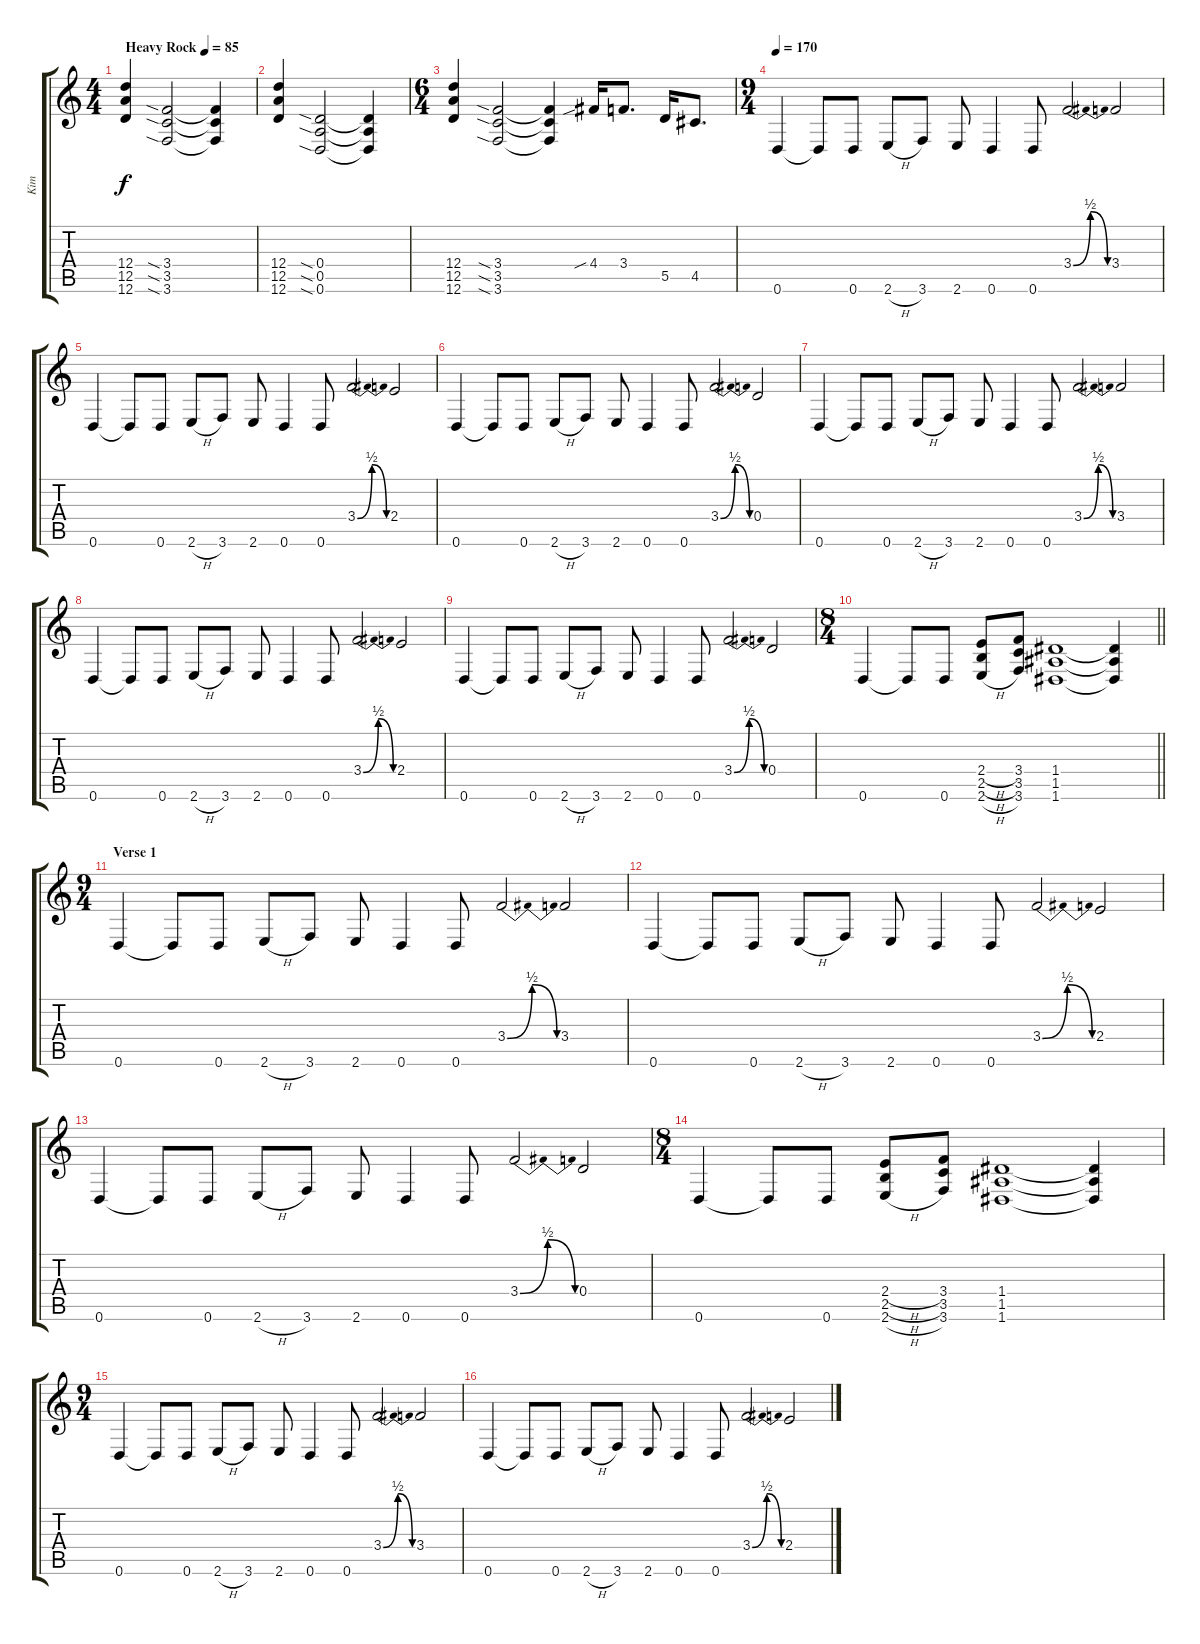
\track ("Kim" "Kim") {instrument distortionguitar}
\staff {score tabs}
\tuning (E4 B3 G3 D3 A2 D2) {hide}
\ts (4 4)
\tempo (85 "Heavy Rock")
\clef g2
\ks c
(12.4 12.5 12.6).4{dy f instrument distortionguitar} (3.4{sia} 3.5{sia} 3.6{sia}).2 (3.4{t} 3.5{t} 3.6{t}).4 |
(12.4 12.5 12.6).4 (0.4{sia} 0.5{sia} 0.6{sia}).2 (0.4{t} 0.5{t} 0.6{t}).4 |
\ts (6 4)
(12.4 12.5 12.6).4 (3.4{sia} 3.5{sia} 3.6{sia}).2 (3.4{t} 3.5{t} 3.6{t}).4 4.4{sib}.16 3.4.8{d} 5.5.16 4.5.8{d} |
\ts (9 4)
\tempo 170
0.6.4{instrument distortionguitar} 0.6{t}.8 0.6.8 2.6{h}.8 3.6.8 2.6.8 0.6.4 0.6.8 3.4{be (bendrelease 0 0 15 2 45 2 60 0)}.2 3.4.2 |
0.6.4 0.6{t}.8 0.6.8 2.6{h}.8 3.6.8 2.6.8 0.6.4 0.6.8 3.4{be (bendrelease 0 0 15 2 45 2 60 0)}.2 2.4.2 |
0.6.4 0.6{t}.8 0.6.8 2.6{h}.8 3.6.8 2.6.8 0.6.4 0.6.8 3.4{be (bendrelease 0 0 15 2 45 2 60 0)}.2 0.4.2 |
0.6.4 0.6{t}.8 0.6.8 2.6{h}.8 3.6.8 2.6.8 0.6.4 0.6.8 3.4{be (bendrelease 0 0 15 2 45 2 60 0)}.2 3.4.2 |
0.6.4 0.6{t}.8 0.6.8 2.6{h}.8 3.6.8 2.6.8 0.6.4 0.6.8 3.4{be (bendrelease 0 0 15 2 45 2 60 0)}.2 2.4.2 |
0.6.4 0.6{t}.8 0.6.8 2.6{h}.8 3.6.8 2.6.8 0.6.4 0.6.8 3.4{be (bendrelease 0 0 15 2 45 2 60 0)}.2 0.4.2 |
\ts (8 4)
\barLineRight lightlight
0.6.4 0.6{t}.8 0.6.8 (2.4{h} 2.5{h} 2.6{h}).8 (3.4 3.5 3.6).8 (1.4 1.5 1.6).1 (1.4{t} 1.5{t} 1.6{t}).4 |
\ts (9 4)
\section ("" "Verse 1")
0.6.4 0.6{t}.8 0.6.8 2.6{h}.8 3.6.8 2.6.8 0.6.4 0.6.8 3.4{be (bendrelease 0 0 15 2 45 2 60 0)}.2 3.4.2 |
0.6.4 0.6{t}.8 0.6.8 2.6{h}.8 3.6.8 2.6.8 0.6.4 0.6.8 3.4{be (bendrelease 0 0 15 2 45 2 60 0)}.2 2.4.2 |
0.6.4 0.6{t}.8 0.6.8 2.6{h}.8 3.6.8 2.6.8 0.6.4 0.6.8 3.4{be (bendrelease 0 0 15 2 45 2 60 0)}.2 0.4.2 |
\ts (8 4)
0.6.4 0.6{t}.8 0.6.8 (2.4{h} 2.5{h} 2.6{h}).8 (3.4 3.5 3.6).8 (1.4 1.5 1.6).1 (1.4{t} 1.5{t} 1.6{t}).4 |
\ts (9 4)
0.6.4 0.6{t}.8 0.6.8 2.6{h}.8 3.6.8 2.6.8 0.6.4 0.6.8 3.4{be (bendrelease 0 0 15 2 45 2 60 0)}.2 3.4.2 |
0.6.4 0.6{t}.8 0.6.8 2.6{h}.8 3.6.8 2.6.8 0.6.4 0.6.8 3.4{be (bendrelease 0 0 15 2 45 2 60 0)}.2 2.4.2
